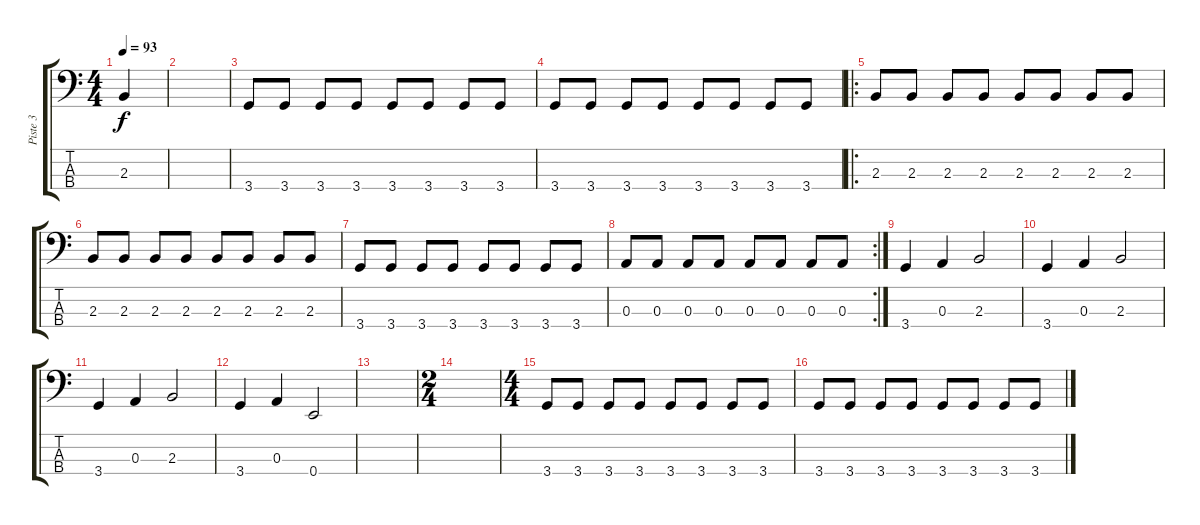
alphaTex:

\track ("Piste 3" "Piste 3") {instrument electricbassfinger}
\staff {score tabs}
\tuning (G2 D2 A1 E1) {hide}
\ts (4 4)
\tempo 93
\clef f4
\ks c
2.3.4{dy f} |
|
3.4.8 3.4.8 3.4.8 3.4.8 3.4.8 3.4.8 3.4.8 3.4.8 |
3.4.8 3.4.8 3.4.8 3.4.8 3.4.8 3.4.8 3.4.8 3.4.8 |
\ro
2.3.8{volume 9} 2.3.8 2.3.8 2.3.8 2.3.8 2.3.8 2.3.8 2.3.8 |
2.3.8 2.3.8 2.3.8 2.3.8 2.3.8 2.3.8 2.3.8 2.3.8 |
3.4.8 3.4.8 3.4.8 3.4.8 3.4.8 3.4.8 3.4.8 3.4.8 |
\rc 2
0.3.8 0.3.8 0.3.8 0.3.8 0.3.8 0.3.8 0.3.8 0.3.8 |
3.4.4 0.3.4 2.3.2 |
3.4.4 0.3.4 2.3.2 |
3.4.4 0.3.4 2.3.2 |
3.4.4 0.3.4 0.4.2 |
|
\ts (2 4)
|
\ts (4 4)
3.4.8 3.4.8 3.4.8 3.4.8 3.4.8 3.4.8 3.4.8 3.4.8 |
3.4.8 3.4.8 3.4.8 3.4.8 3.4.8 3.4.8 3.4.8 3.4.8
